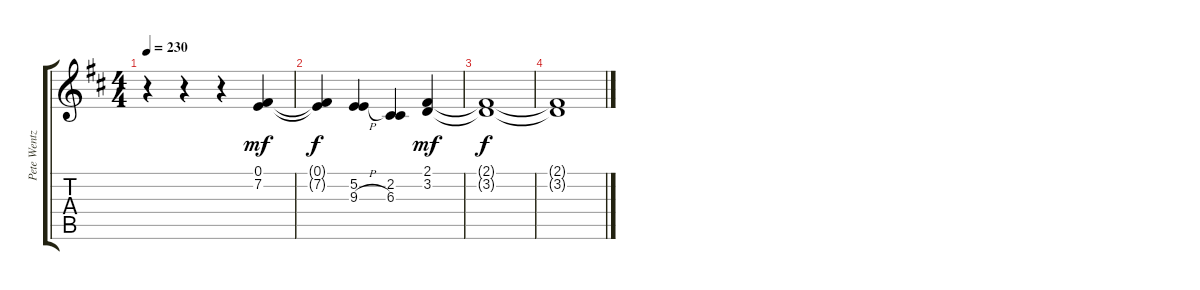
\track ("Pete Wentz(Bkrd Vocals)" "Pete Wentz") {instrument oboe}
\staff {score tabs}
\tuning (E4 B3 G3 D3 A2 E2) {hide}
\ts (4 4)
\tempo 230
\clef g2
\ks d
r.4{dy f} r.4 r.4 (0.1 7.2).4{dy mf} |
(0.1{t} 7.2{t}).4{dy f} (5.2{h} 9.3{h}).4 (2.2 6.3).4 (2.1 3.2).4{dy mf} |
(2.1{t} 3.2{t}).1{dy f} |
(2.1{t} 3.2{t}).1
